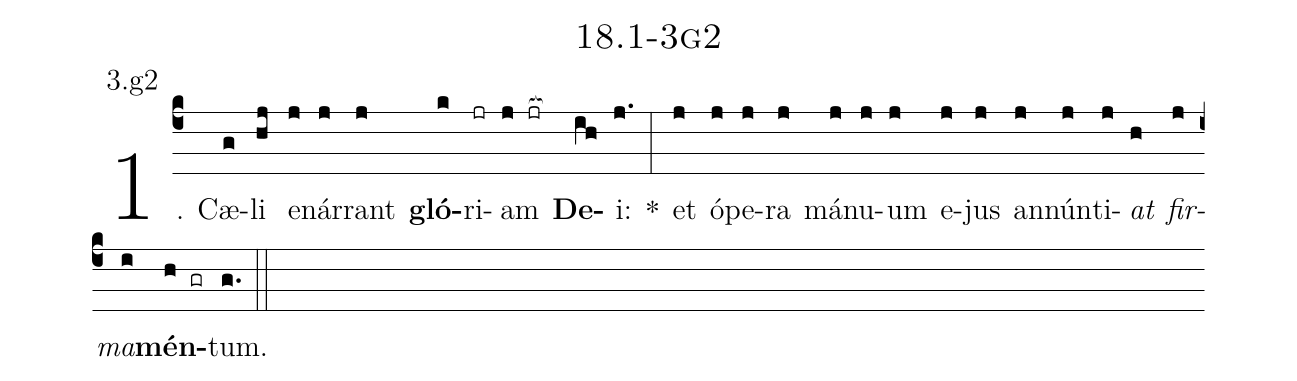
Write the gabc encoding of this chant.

name: 18.1-3g2;
annotation: 3.g2;
%%
(c4)1. Cæ(g)li(hj) e(j)nár(j)rant(j) <b>gló</b>(k)ri(jr)am(j jr[ocb:1{]) <b>De</b>(ih[ocb:0}])i:(j.) *(:) et(j) ó(j)pe(j)ra(j) má(j)nu(j)um(j) e(j)jus(j) an(j)nún(j)ti(j)<i>at</i>(h) <i>fir</i>(j)<i>ma</i>(i)<b>mén</b>(h gr)tum.(g.) (::)


%E(j) u(h) o(j) u(i) a(h) e.(g.) (::)
